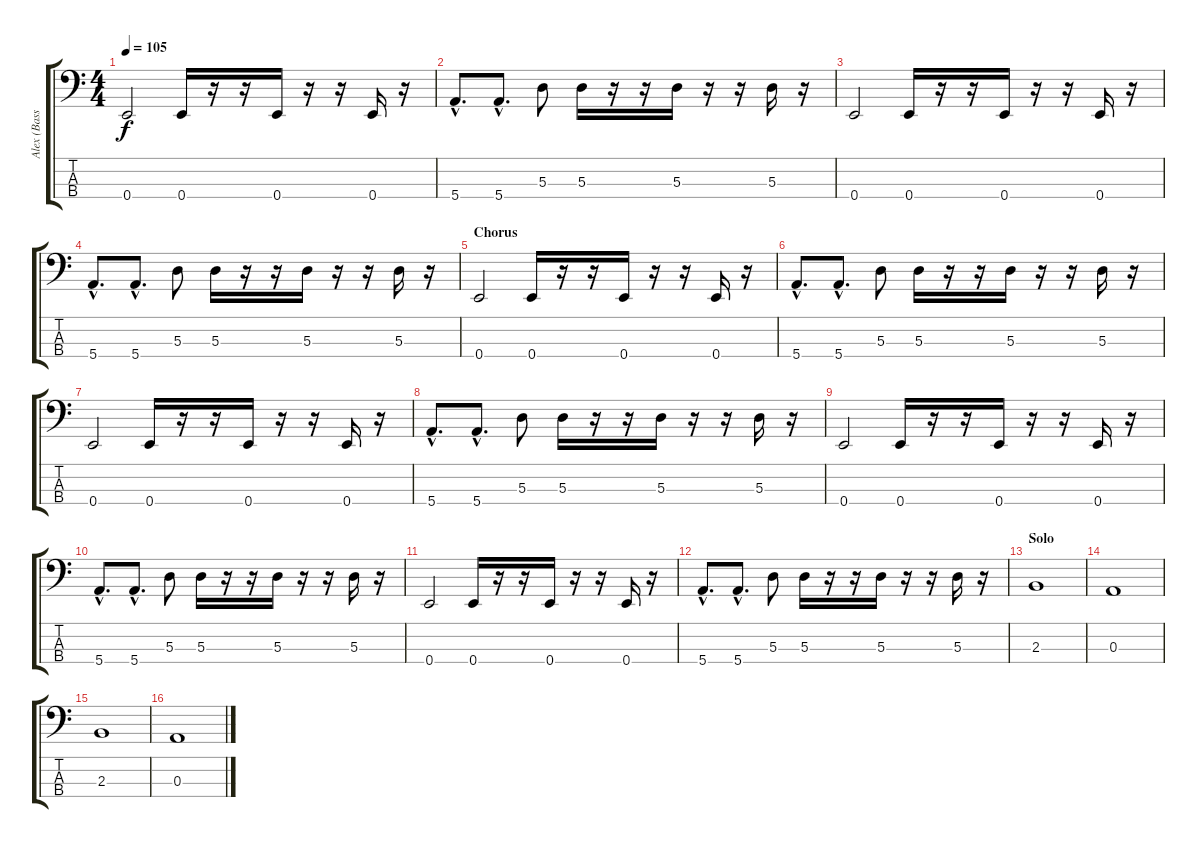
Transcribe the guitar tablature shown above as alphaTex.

\track ("Alex (Bass)" "Alex (Bass") {instrument electricbasspick}
\staff {score tabs}
\tuning (G2 D2 A1 E1) {hide}
\ts (4 4)
\tempo 105
\clef f4
\ks c
0.4.2{dy f} 0.4.16 r.16 r.16 0.4.16 r.16 r.16 0.4.16 r.16 |
5.4{hac}.8{d} 5.4{hac}.8{d} 5.3.8 5.3.16 r.16 r.16 5.3.16 r.16 r.16 5.3.16 r.16 |
0.4.2 0.4.16 r.16 r.16 0.4.16 r.16 r.16 0.4.16 r.16 |
5.4{hac}.8{d} 5.4{hac}.8{d} 5.3.8 5.3.16 r.16 r.16 5.3.16 r.16 r.16 5.3.16 r.16 |
\section ("" "Chorus")
0.4.2 0.4.16 r.16 r.16 0.4.16 r.16 r.16 0.4.16 r.16 |
5.4{hac}.8{d} 5.4{hac}.8{d} 5.3.8 5.3.16 r.16 r.16 5.3.16 r.16 r.16 5.3.16 r.16 |
0.4.2 0.4.16 r.16 r.16 0.4.16 r.16 r.16 0.4.16 r.16 |
5.4{hac}.8{d} 5.4{hac}.8{d} 5.3.8 5.3.16 r.16 r.16 5.3.16 r.16 r.16 5.3.16 r.16 |
0.4.2 0.4.16 r.16 r.16 0.4.16 r.16 r.16 0.4.16 r.16 |
5.4{hac}.8{d} 5.4{hac}.8{d} 5.3.8 5.3.16 r.16 r.16 5.3.16 r.16 r.16 5.3.16 r.16 |
0.4.2 0.4.16 r.16 r.16 0.4.16 r.16 r.16 0.4.16 r.16 |
5.4{hac}.8{d} 5.4{hac}.8{d} 5.3.8 5.3.16 r.16 r.16 5.3.16 r.16 r.16 5.3.16 r.16 |
\section ("" "Solo")
2.3.1 |
0.3.1 |
2.3.1 |
0.3.1
